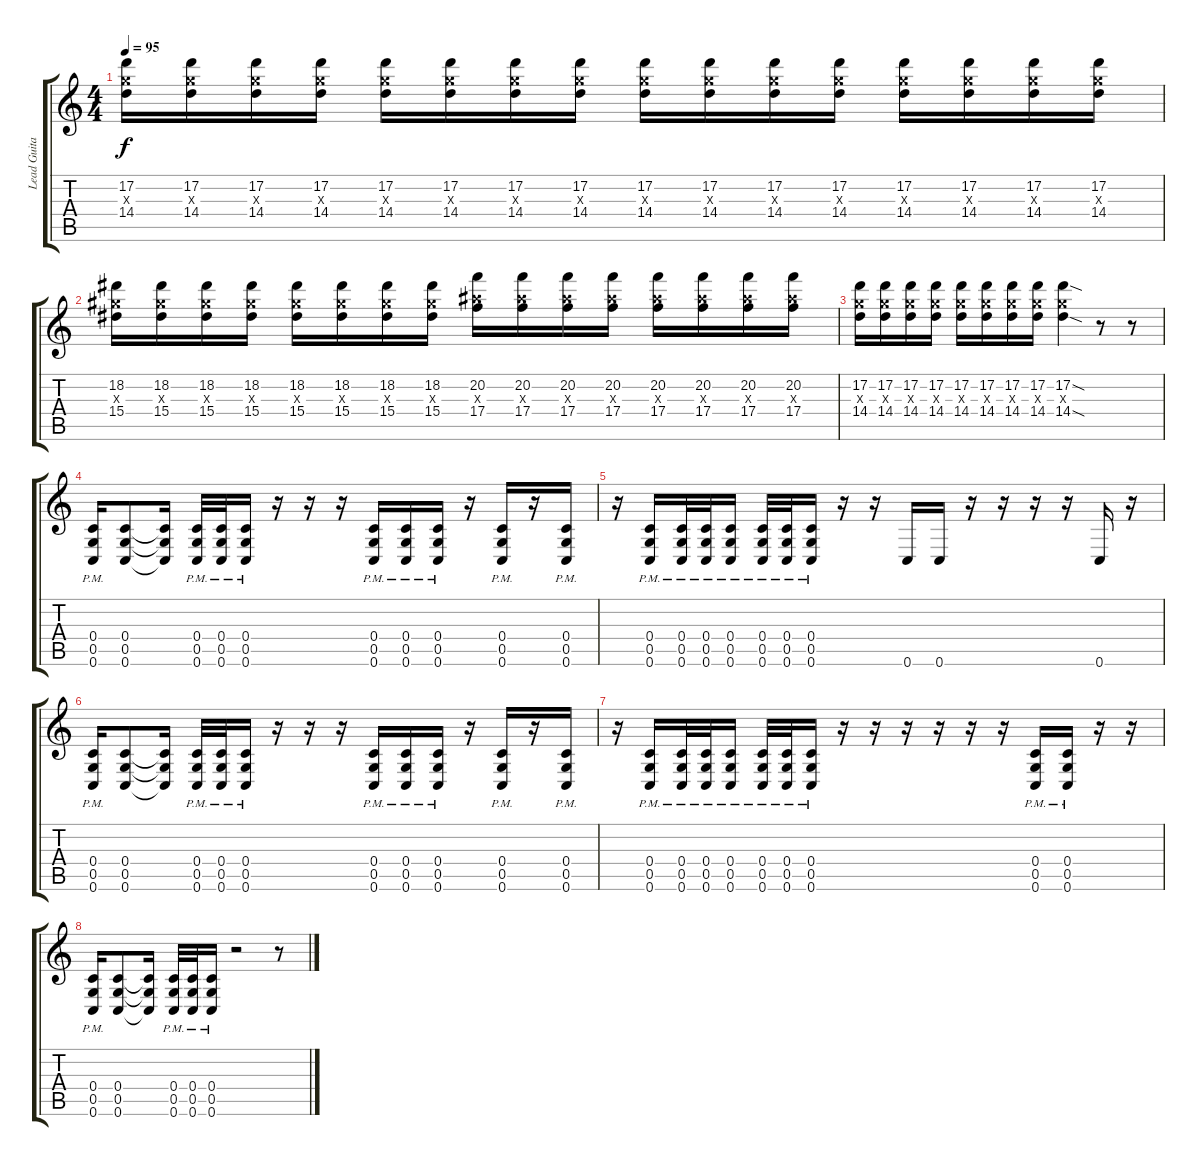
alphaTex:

\track ("Lead Guitar" "Lead Guita") {instrument distortionguitar}
\staff {score tabs}
\tuning (D4 A3 F3 C3 G2 C2) {hide}
\ts (4 4)
\tempo 95
\clef g2
\ks c
(17.2 14.3{x} 14.4).16{dy f} (17.2 14.3{x} 14.4).16 (17.2 14.3{x} 14.4).16 (17.2 14.3{x} 14.4).16 (17.2 14.3{x} 14.4).16 (17.2 14.3{x} 14.4).16 (17.2 14.3{x} 14.4).16 (17.2 14.3{x} 14.4).16 (17.2 14.3{x} 14.4).16 (17.2 14.3{x} 14.4).16 (17.2 14.3{x} 14.4).16 (17.2 14.3{x} 14.4).16 (17.2 14.3{x} 14.4).16 (17.2 14.3{x} 14.4).16 (17.2 14.3{x} 14.4).16 (17.2 14.3{x} 14.4).16 |
(18.2 15.3{x} 15.4).16 (18.2 15.3{x} 15.4).16 (18.2 15.3{x} 15.4).16 (18.2 15.3{x} 15.4).16 (18.2 15.3{x} 15.4).16 (18.2 15.3{x} 15.4).16 (18.2 15.3{x} 15.4).16 (18.2 15.3{x} 15.4).16 (20.2 17.3{x} 17.4).16 (20.2 17.3{x} 17.4).16 (20.2 17.3{x} 17.4).16 (20.2 17.3{x} 17.4).16 (20.2 17.3{x} 17.4).16 (20.2 17.3{x} 17.4).16 (20.2 17.3{x} 17.4).16 (20.2 17.3{x} 17.4).16 |
(17.2 14.3{x} 14.4).16 (17.2 14.3{x} 14.4).16 (17.2 14.3{x} 14.4).16 (17.2 14.3{x} 14.4).16 (17.2 14.3{x} 14.4).16 (17.2 14.3{x} 14.4).16 (17.2 14.3{x} 14.4).16 (17.2 14.3{x} 14.4).16 (17.2{sod} 14.3{x} 14.4{sod}).4 r.8 r.8 |
(0.4{pm} 0.5{pm} 0.6{pm}).16 (0.4 0.5 0.6).8 (0.4{t} 0.5{t} 0.6{t}).16 (0.4{pm} 0.5{pm} 0.6{pm}).32 (0.4{pm} 0.5{pm} 0.6{pm}).32 (0.4{pm} 0.5{pm} 0.6{pm}).16 r.16 r.16 r.16 (0.4{pm} 0.5{pm} 0.6{pm}).16 (0.4{pm} 0.5{pm} 0.6{pm}).16 (0.4{pm} 0.5{pm} 0.6{pm}).16 r.16 (0.4{pm} 0.5{pm} 0.6{pm}).16 r.16 (0.4{pm} 0.5{pm} 0.6{pm}).16 |
r.16 (0.4{pm} 0.5{pm} 0.6{pm}).16 (0.4{pm} 0.5{pm} 0.6{pm}).32 (0.4{pm} 0.5{pm} 0.6{pm}).32 (0.4{pm} 0.5{pm} 0.6{pm}).16 (0.4{pm} 0.5{pm} 0.6{pm}).32 (0.4{pm} 0.5{pm} 0.6{pm}).32 (0.4{pm} 0.5{pm} 0.6{pm}).16 r.16 r.16 0.6.16 0.6.16 r.16 r.16 r.16 r.16 0.6.16 r.16 |
(0.4{pm} 0.5{pm} 0.6{pm}).16 (0.4 0.5 0.6).8 (0.4{t} 0.5{t} 0.6{t}).16 (0.4{pm} 0.5{pm} 0.6{pm}).32 (0.4{pm} 0.5{pm} 0.6{pm}).32 (0.4{pm} 0.5{pm} 0.6{pm}).16 r.16 r.16 r.16 (0.4{pm} 0.5{pm} 0.6{pm}).16 (0.4{pm} 0.5{pm} 0.6{pm}).16 (0.4{pm} 0.5{pm} 0.6{pm}).16 r.16 (0.4{pm} 0.5{pm} 0.6{pm}).16 r.16 (0.4{pm} 0.5{pm} 0.6{pm}).16 |
r.16 (0.4{pm} 0.5{pm} 0.6{pm}).16 (0.4{pm} 0.5{pm} 0.6{pm}).32 (0.4{pm} 0.5{pm} 0.6{pm}).32 (0.4{pm} 0.5{pm} 0.6{pm}).16 (0.4{pm} 0.5{pm} 0.6{pm}).32 (0.4{pm} 0.5{pm} 0.6{pm}).32 (0.4{pm} 0.5{pm} 0.6{pm}).16 r.16 r.16 r.16 r.16 r.16 r.16 (0.4{pm} 0.5{pm} 0.6{pm}).16 (0.4{pm} 0.5{pm} 0.6{pm}).16 r.16 r.16 |
(0.4{pm} 0.5{pm} 0.6{pm}).16 (0.4 0.5 0.6).8 (0.4{t} 0.5{t} 0.6{t}).16 (0.4{pm} 0.5{pm} 0.6{pm}).32 (0.4{pm} 0.5{pm} 0.6{pm}).32 (0.4{pm} 0.5{pm} 0.6{pm}).16 r.2 r.8
